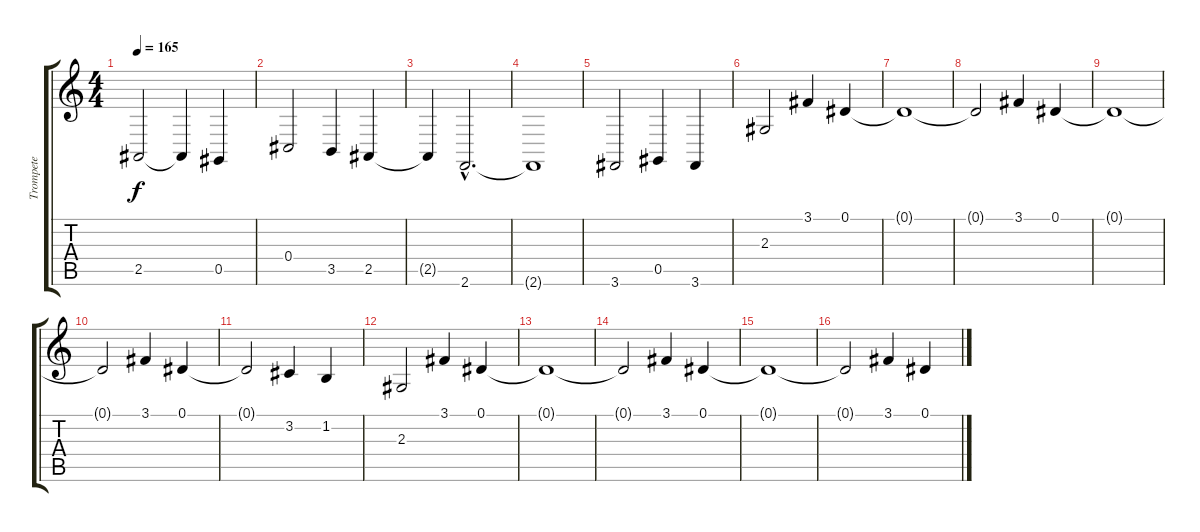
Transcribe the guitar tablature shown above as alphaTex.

\track ("Trompete" "Trompete") {instrument trumpet}
\staff {score tabs}
\tuning (Eb4 Bb3 Gb3 Db3 Ab2 Eb2) {hide}
\ts (4 4)
\tempo 165
\clef g2
\ks c
2.5{t}.2{dy f} 2.5{t}.4 0.5.4 |
0.4.2 3.5.4 2.5.4 |
2.5{t}.4 2.6{hac}.2{d} |
2.6{t}.1 |
3.6.2 0.5.4 3.6.4 |
2.3.2 3.1.4{volume 10 instrument trumpet} 0.1.4 |
0.1{t}.1 |
0.1{t}.2 3.1.4 0.1.4 |
0.1{t}.1 |
0.1{t}.2 3.1.4 0.1.4 |
0.1{t}.2 3.2.4 1.2.4 |
2.3.2 3.1.4 0.1.4 |
0.1{t}.1 |
0.1{t}.2 3.1.4 0.1.4 |
0.1{t}.1 |
0.1{t}.2 3.1.4 0.1.4
